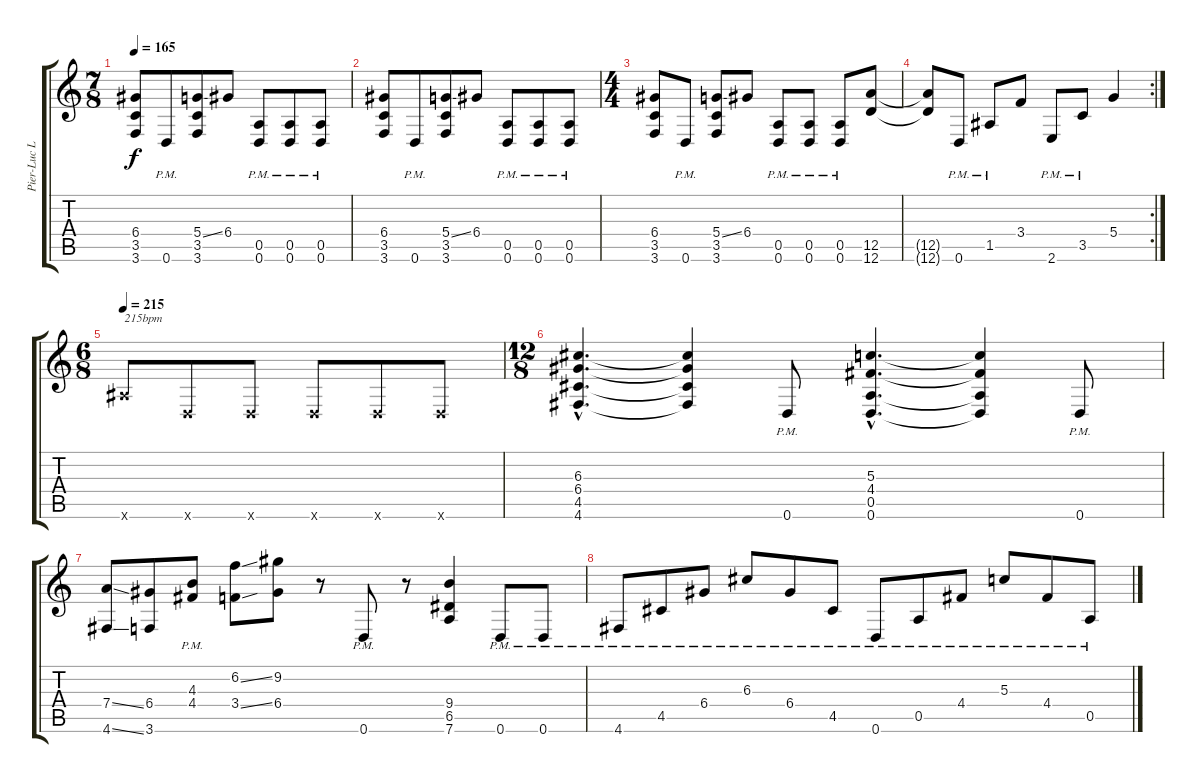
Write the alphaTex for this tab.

\track ("Pier-Luc Lampron" "Pier-Luc L") {instrument distortionguitar}
\staff {score tabs}
\tuning (E4 B3 G3 D3 A2 D2) {hide}
\ts (7 8)
\tempo 165
\clef g2
\ks c
(6.4 3.5 3.6).8{dy f} 0.6{pm}.8 (5.4{ss} 3.5 3.6).8 6.4.8 (0.5{pm} 0.6{pm}).8 (0.5{pm} 0.6{pm}).8 (0.5{pm} 0.6{pm}).8 |
(6.4 3.5 3.6).8 0.6{pm}.8 (5.4{ss} 3.5 3.6).8 6.4.8 (0.5{pm} 0.6{pm}).8 (0.5{pm} 0.6{pm}).8 (0.5{pm} 0.6{pm}).8 |
\ts (4 4)
(6.4 3.5 3.6).8 0.6{pm}.8 (5.4{ss} 3.5 3.6).8 6.4.8 (0.5{pm} 0.6{pm}).8 (0.5{pm} 0.6{pm}).8 (0.5{pm} 0.6{pm}).8 (12.5 12.6).8 |
\rc 2
(12.5{t} 12.6{t}).8 0.6{pm}.8 1.5{pm}.8 3.4.8 2.6{pm}.8 3.5{pm}.8 5.4.4 |
\ts (6 8)
\tempo 215
8.6{x}.8{txt "215bpm"} 0.6{x}.8 0.6{x}.8 0.6{x}.8 0.6{x}.8 0.6{x}.8 |
\ts (12 8)
(6.3{hac} 6.4{hac} 4.5{hac} 4.6{hac}).4{d} (6.3{t} 6.4{t} 4.5{t} 4.6{t}).4 0.6{pm}.8 (5.3{hac} 4.4{hac} 0.5{hac} 0.6{hac}).4{d} (5.3{t} 4.4{t} 0.5{t} 0.6{t}).4 0.6{pm}.8 |
(7.4{ss} 4.6{ss}).8 (6.4 3.6).8 (4.3{pm} 4.4{pm}).8 (6.2{ss} 3.4{ss}).8 (9.2 6.4).8 r.8 0.6{pm}.8 r.8 (9.4 6.5 7.6).4 0.6{pm}.8 0.6{pm}.8 |
4.6{pm}.8 4.5{pm}.8 6.4{pm}.8 6.3{pm}.8 6.4{pm}.8 4.5{pm}.8 0.6{pm}.8 0.5{pm}.8 4.4{pm}.8 5.3{pm}.8 4.4{pm}.8 0.5{pm}.8
